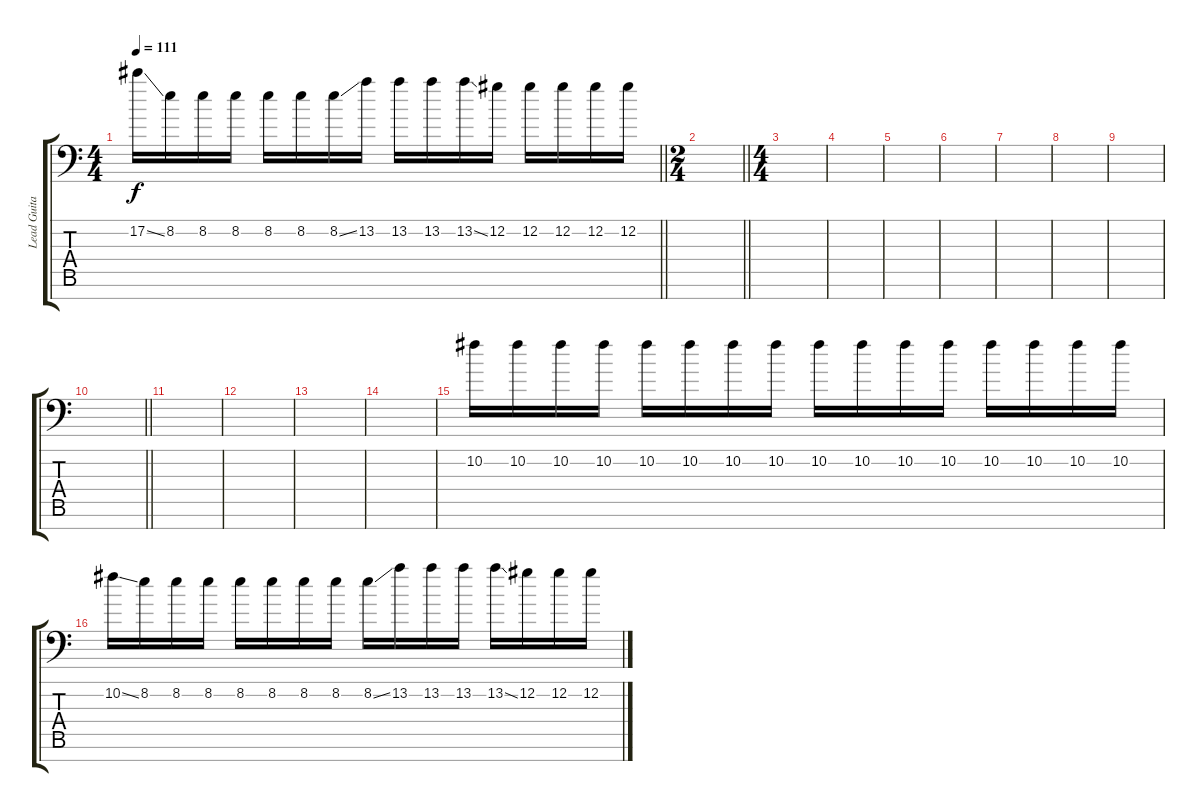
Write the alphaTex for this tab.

\track ("Lead Guitar" "Lead Guita") {instrument distortionguitar}
\staff {score tabs}
\tuning (Db4 Ab3 Eb3 Db3 Ab2 Eb2 Gb1) {hide}
\ts (4 4)
\tempo 111
\clef f4
\barLineRight lightlight
\ks c
17.2{ss}.16{dy f} 8.2.16 8.2.16 8.2.16 8.2.16 8.2.16 8.2{ss}.16 13.2.16 13.2.16 13.2.16 13.2{ss}.16 12.2.16 12.2.16 12.2.16 12.2.16 12.2.16 |
\ts (2 4)
\barLineRight lightlight
|
\ts (4 4)
\section ("" "")
|
|
|
|
|
|
|
\barLineRight lightlight
|
\section ("" "")
|
|
|
|
10.2.16{volume 10 instrument distortionguitar} 10.2.16 10.2.16 10.2.16 10.2.16 10.2.16 10.2.16 10.2.16 10.2.16 10.2.16 10.2.16 10.2.16 10.2.16 10.2.16 10.2.16 10.2.16 |
10.2{ss}.16 8.2.16 8.2.16 8.2.16 8.2.16 8.2.16 8.2.16 8.2.16 8.2{ss}.16 13.2.16 13.2.16 13.2.16 13.2{ss}.16 12.2.16 12.2.16 12.2.16
